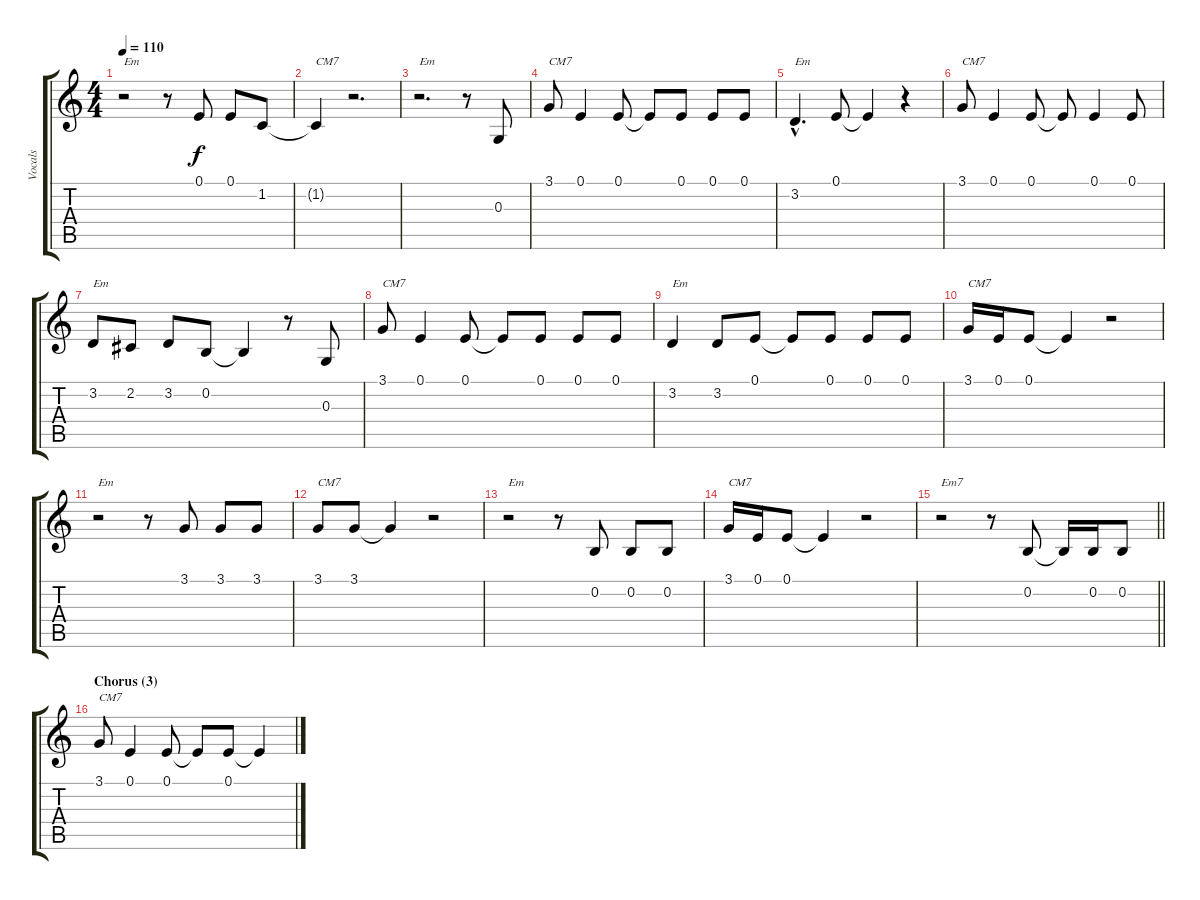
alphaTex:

\track ("Vocals" "Vocals") {instrument sopranosax}
\staff {score tabs}
\tuning (E4 B3 G3 D3 A2 E2) {hide}
\ts (4 4)
\tempo 110
\clef g2
\ks c
r.2{txt "Em" dy f} r.8 0.1.8 0.1.8 1.2.8 |
1.2{t}.4{txt "CM7"} r.2{d} |
r.2{d txt "Em"} r.8 0.3.8 |
3.1.8{txt "CM7"} 0.1.4 0.1.8 0.1{t}.8 0.1.8 0.1.8 0.1.8 |
3.2{hac}.4{d txt "Em"} 0.1.8 0.1{t}.4 r.4 |
3.1.8{txt "CM7"} 0.1.4 0.1.8 0.1{t}.8 0.1.4 0.1.8 |
3.2.8{txt "Em"} 2.2.8 3.2.8 0.2.8 0.2{t}.4 r.8 0.3.8 |
3.1.8{txt "CM7"} 0.1.4 0.1.8 0.1{t}.8 0.1.8 0.1.8 0.1.8 |
3.2.4{txt "Em"} 3.2.8 0.1.8 0.1{t}.8 0.1.8 0.1.8 0.1.8 |
3.1.16{txt "CM7"} 0.1.16 0.1.8 0.1{t}.4 r.2 |
r.2{txt "Em"} r.8 3.1.8 3.1.8 3.1.8 |
3.1.8{txt "CM7"} 3.1.8 3.1{t}.4 r.2 |
r.2{txt "Em"} r.8 0.2.8 0.2.8 0.2.8 |
3.1.16{txt "CM7"} 0.1.16 0.1.8 0.1{t}.4 r.2 |
\barLineRight lightlight
r.2{txt "Em7"} r.8 0.2.8 0.2{t}.16 0.2.16 0.2.8 |
\section ("" "Chorus (3)")
3.1.8{txt "CM7"} 0.1.4 0.1.8 0.1{t}.8 0.1.8 0.1{t}.4
